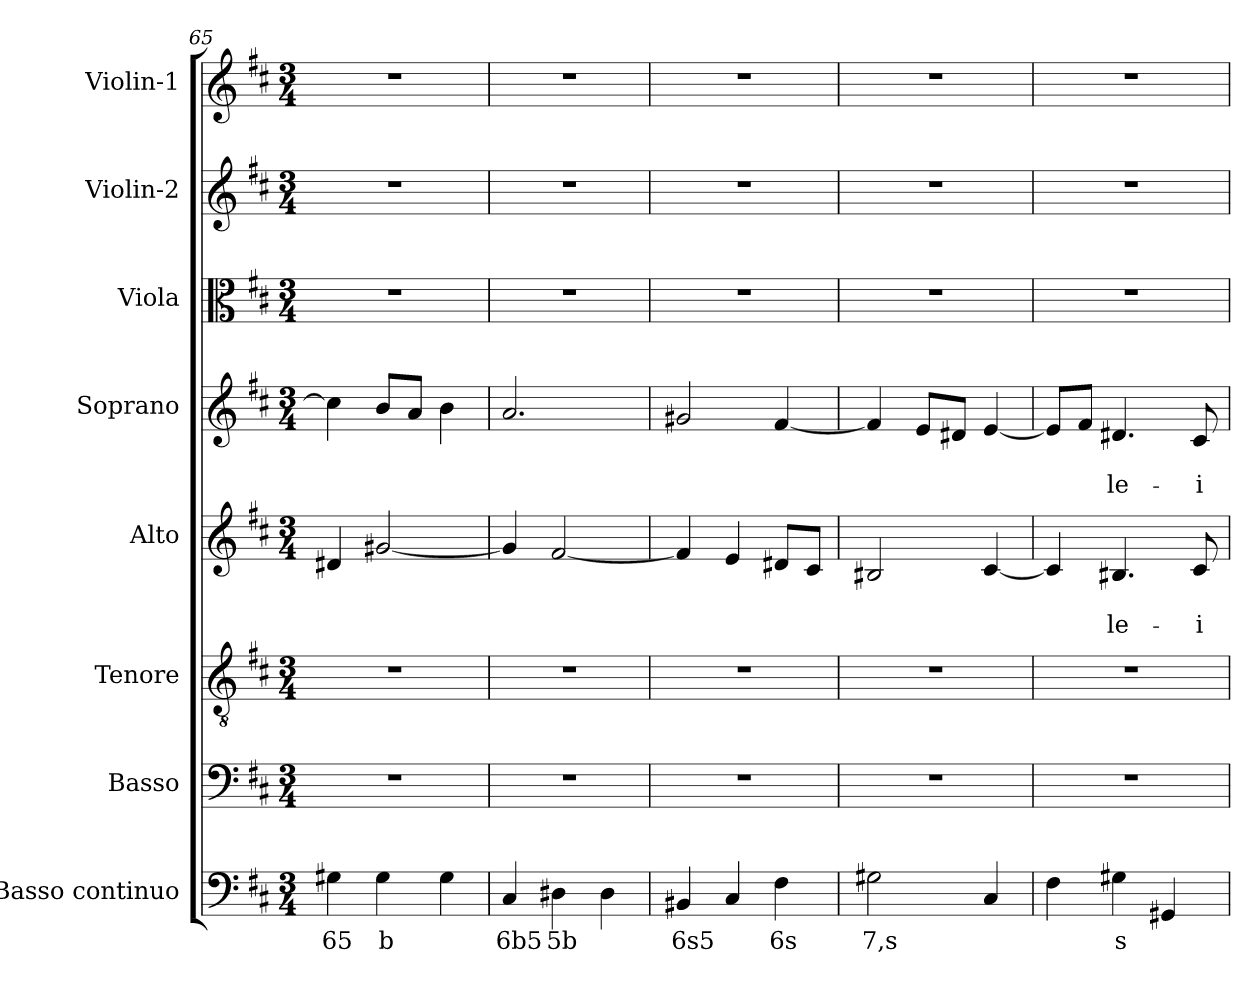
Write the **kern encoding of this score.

**kern	**text	**kern	**kern	**kern	**text	**text	**kern	**text	**text	**kern	**kern	**kern
*part8	*part8	*part7	*part6	*part5	*part5	*part5	*part4	*part4	*part4	*part3	*part2	*part1
*staff8	*staff8	*staff7	*staff6	*staff5	*staff5	*staff5	*staff4	*staff4	*staff4	*staff3	*staff2	*staff1
*I"Basso continuo	*	*I"Basso	*I"Tenore	*I"Alto	*	*	*I"Soprano	*	*	*I"Viola	*I"Violin-2	*I"Violin-1
*I'BC	*	*I'B	*I'T	*I'A	*	*	*I'S	*	*	*I'Va	*I'V2	*I'V1
*clefF4	*	*clefF4	*clefGv2	*clefG2	*	*	*clefG2	*	*	*clefC3	*clefG2	*clefG2
*k[f#c#]	*	*k[f#c#]	*k[f#c#]	*k[f#c#]	*	*	*k[f#c#]	*	*	*k[f#c#]	*k[f#c#]	*k[f#c#]
*D:	*	*D:	*D:	*D:	*	*	*D:	*	*	*D:	*D:	*D:
*M3/4	*	*M3/4	*M3/4	*M3/4	*	*	*M3/4	*	*	*M3/4	*M3/4	*M3/4
=65	=65	=65	=65	=65	=65	=65	=65	=65	=65	=65	=65	=65
!	!LO:LY:b	!	!	!	!	!	!	!	!	!	!	!
4G#X\	65	2.r	2.r	4d#X/	.	.	4cc#\]	.	.	2.r	2.r	2.r
!	!LO:LY:b	!	!	!	!	!	!	!	!	!	!	!
4G#\	b	.	.	[2g#X/	.	.	8b/L	.	.	.	.	.
.	.	.	.	.	.	.	8a/J	.	.	.	.	.
4G#\	.	.	.	.	.	.	4b\	.	.	.	.	.
!!LO:LB:g=z
=66	=66	=66	=66	=66	=66	=66	=66	=66	=66	=66	=66	=66
!	!LO:LY:b	!	!	!	!	!	!	!	!	!	!	!
4C#/	6b5	2.r	2.r	4g#/]	.	.	2.a/	.	.	2.r	2.r	2.r
!	!LO:LY:b	!	!	!	!	!	!	!	!	!	!	!
4D#X\	5b	.	.	[2f#/	.	.	.	.	.	.	.	.
4D#\	.	.	.	.	.	.	.	.	.	.	.	.
=67	=67	=67	=67	=67	=67	=67	=67	=67	=67	=67	=67	=67
!	!LO:LY:b	!	!	!	!	!	!	!	!	!	!	!
4BB#X/	6s5	2.r	2.r	4f#/]	.	.	2g#X/	.	.	2.r	2.r	2.r
4C#/	.	.	.	4e/	.	.	.	.	.	.	.	.
!	!LO:LY:b	!	!	!	!	!	!	!	!	!	!	!
4F#\	6s	.	.	8d#X/L	.	.	[4f#/	.	.	.	.	.
.	.	.	.	8c#/J	.	.	.	.	.	.	.	.
=68	=68	=68	=68	=68	=68	=68	=68	=68	=68	=68	=68	=68
!	!LO:LY:b	!	!	!	!	!	!	!	!	!	!	!
2G#X\	7,s	2.r	2.r	2B#X/	.	.	4f#/]	.	.	2.r	2.r	2.r
.	.	.	.	.	.	.	8e/L	.	.	.	.	.
.	.	.	.	.	.	.	8d#X/J	.	.	.	.	.
4C#/	.	.	.	[4c#/	.	.	[4e/	.	.	.	.	.
=69	=69	=69	=69	=69	=69	=69	=69	=69	=69	=69	=69	=69
4F#\	.	2.r	2.r	4c#/]	.	.	8e/L]	.	.	2.r	2.r	2.r
.	.	.	.	.	.	.	8f#/J	.	.	.	.	.
!	!LO:LY:b	!	!	!	!	!LO:LY:b	!	!	!LO:LY:b	!	!	!
4G#X\	s	.	.	4.B#X/	.	-le-	4.d#X/	.	-le-	.	.	.
4GG#X/	.	.	.	.	.	.	.	.	.	.	.	.
!	!	!	!	!	!	!LO:LY:b	!	!	!LO:LY:b	!	!	!
.	.	.	.	8c#/	.	-i-	8c#/	.	-i-	.	.	.
=	=	=	=	=	=	=	=	=	=	=	=	=
*-	*-	*-	*-	*-	*-	*-	*-	*-	*-	*-	*-	*-
